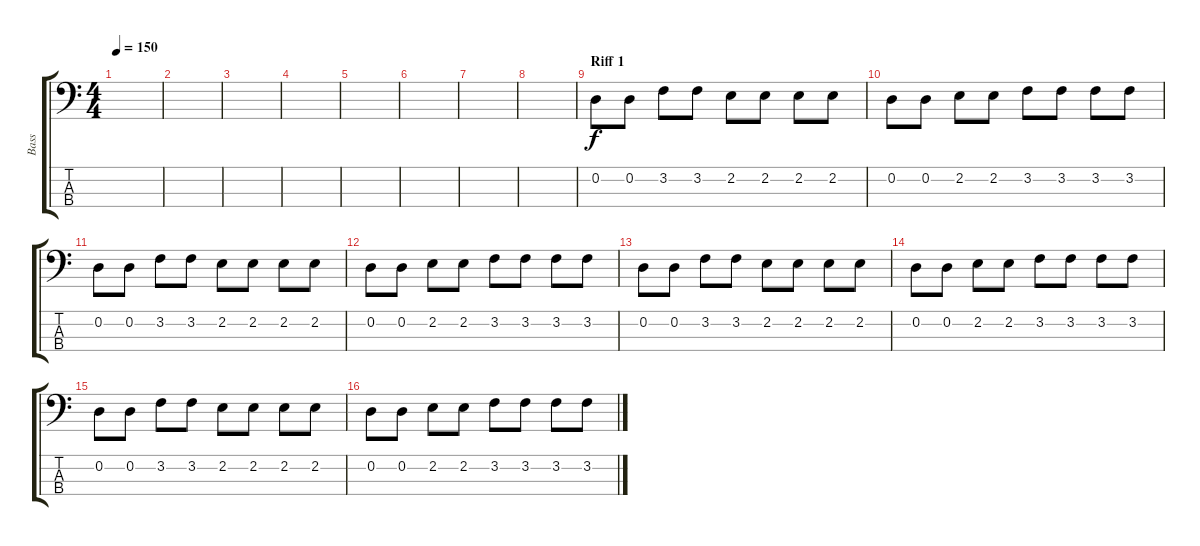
\track ("Bass" "Bass") {instrument electricbassfinger}
\staff {score tabs}
\tuning (G2 D2 A1 E1) {hide}
\ts (4 4)
\tempo 150
\clef f4
\ks c
|
|
|
|
|
|
|
|
\section ("" "Riff 1")
0.2.8 0.2.8 3.2.8 3.2.8 2.2.8 2.2.8 2.2.8 2.2.8 |
0.2.8 0.2.8 2.2.8 2.2.8 3.2.8 3.2.8 3.2.8 3.2.8 |
0.2.8 0.2.8 3.2.8 3.2.8 2.2.8 2.2.8 2.2.8 2.2.8 |
0.2.8 0.2.8 2.2.8 2.2.8 3.2.8 3.2.8 3.2.8 3.2.8 |
0.2.8 0.2.8 3.2.8 3.2.8 2.2.8 2.2.8 2.2.8 2.2.8 |
0.2.8 0.2.8 2.2.8 2.2.8 3.2.8 3.2.8 3.2.8 3.2.8 |
0.2.8 0.2.8 3.2.8 3.2.8 2.2.8 2.2.8 2.2.8 2.2.8 |
0.2.8 0.2.8 2.2.8 2.2.8 3.2.8 3.2.8 3.2.8 3.2.8
